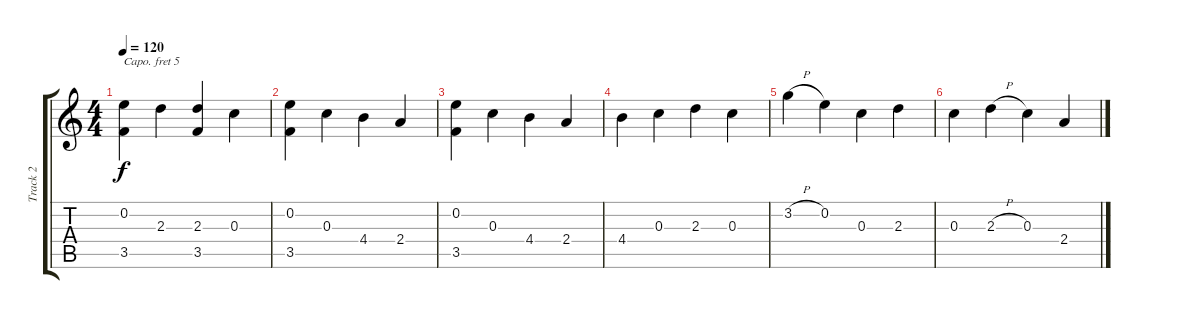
\track ("Track 2" "Track 2") {instrument acousticguitarnylon}
\staff {score tabs}
\capo 5
\tuning (E4 B3 G3 D3 A2 E2) {hide}
\ts (4 4)
\tempo 120
\clef g2
\ks c
(0.2 3.5).4{dy f} 2.3.4 (2.3 3.5).4 0.3.4 |
(0.2 3.5).4 0.3.4 4.4.4 2.4.4 |
(0.2 3.5).4 0.3.4 4.4.4 2.4.4 |
4.4.4 0.3.4 2.3.4 0.3.4 |
3.2{h}.4 0.2.4 0.3.4 2.3.4 |
0.3.4 2.3{h}.4 0.3.4 2.4.4
